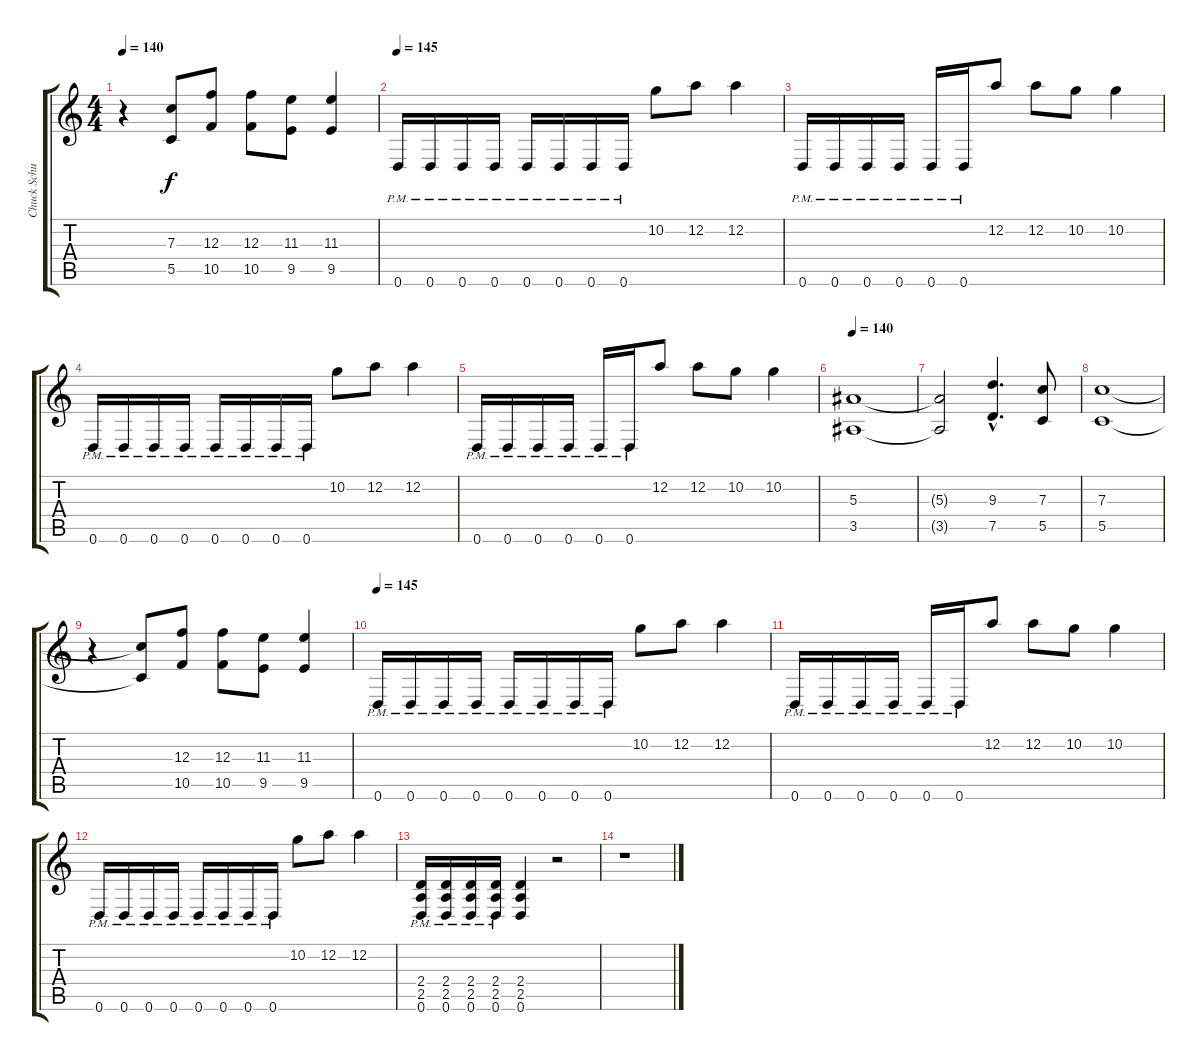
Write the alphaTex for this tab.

\track ("Chuck Schuldiner Lead" "Chuck Schu") {instrument distortionguitar}
\staff {score tabs}
\tuning (D4 A3 F3 C3 G2 D2) {hide}
\ts (4 4)
\tempo 140
\clef g2
\ks c
r.4{dy f} (7.3{t} 5.5{t}).8 (12.3 10.5).8 (12.3 10.5).8 (11.3 9.5).8 (11.3 9.5).4 |
\tempo 145
0.6{pm}.16 0.6{pm}.16 0.6{pm}.16 0.6{pm}.16 0.6{pm}.16 0.6{pm}.16 0.6{pm}.16 0.6{pm}.16 10.2.8 12.2.8 12.2.4 |
0.6{pm}.16 0.6{pm}.16 0.6{pm}.16 0.6{pm}.16 0.6{pm}.16 0.6{pm}.16 12.2.8 12.2.8 10.2.8 10.2.4 |
0.6{pm}.16 0.6{pm}.16 0.6{pm}.16 0.6{pm}.16 0.6{pm}.16 0.6{pm}.16 0.6{pm}.16 0.6{pm}.16 10.2.8 12.2.8 12.2.4 |
0.6{pm}.16 0.6{pm}.16 0.6{pm}.16 0.6{pm}.16 0.6{pm}.16 0.6{pm}.16 12.2.8 12.2.8 10.2.8 10.2.4 |
\tempo 140
(5.3 3.5).1 |
(5.3{t} 3.5{t}).2 (9.3{hac} 7.5{hac}).4{d} (7.3 5.5).8 |
(7.3 5.5).1 |
r.4 (7.3{t} 5.5{t}).8 (12.3 10.5).8 (12.3 10.5).8 (11.3 9.5).8 (11.3 9.5).4 |
\tempo 145
0.6{pm}.16 0.6{pm}.16 0.6{pm}.16 0.6{pm}.16 0.6{pm}.16 0.6{pm}.16 0.6{pm}.16 0.6{pm}.16 10.2.8 12.2.8 12.2.4 |
0.6{pm}.16 0.6{pm}.16 0.6{pm}.16 0.6{pm}.16 0.6{pm}.16 0.6{pm}.16 12.2.8 12.2.8 10.2.8 10.2.4 |
0.6{pm}.16 0.6{pm}.16 0.6{pm}.16 0.6{pm}.16 0.6{pm}.16 0.6{pm}.16 0.6{pm}.16 0.6{pm}.16 10.2.8 12.2.8 12.2.4 |
(2.4{pm} 2.5{pm} 0.6{pm}).16 (2.4{pm} 2.5{pm} 0.6{pm}).16 (2.4{pm} 2.5{pm} 0.6{pm}).16 (2.4{pm} 2.5{pm} 0.6{pm}).16 (2.4 2.5 0.6).4 r.2 |
r.1
